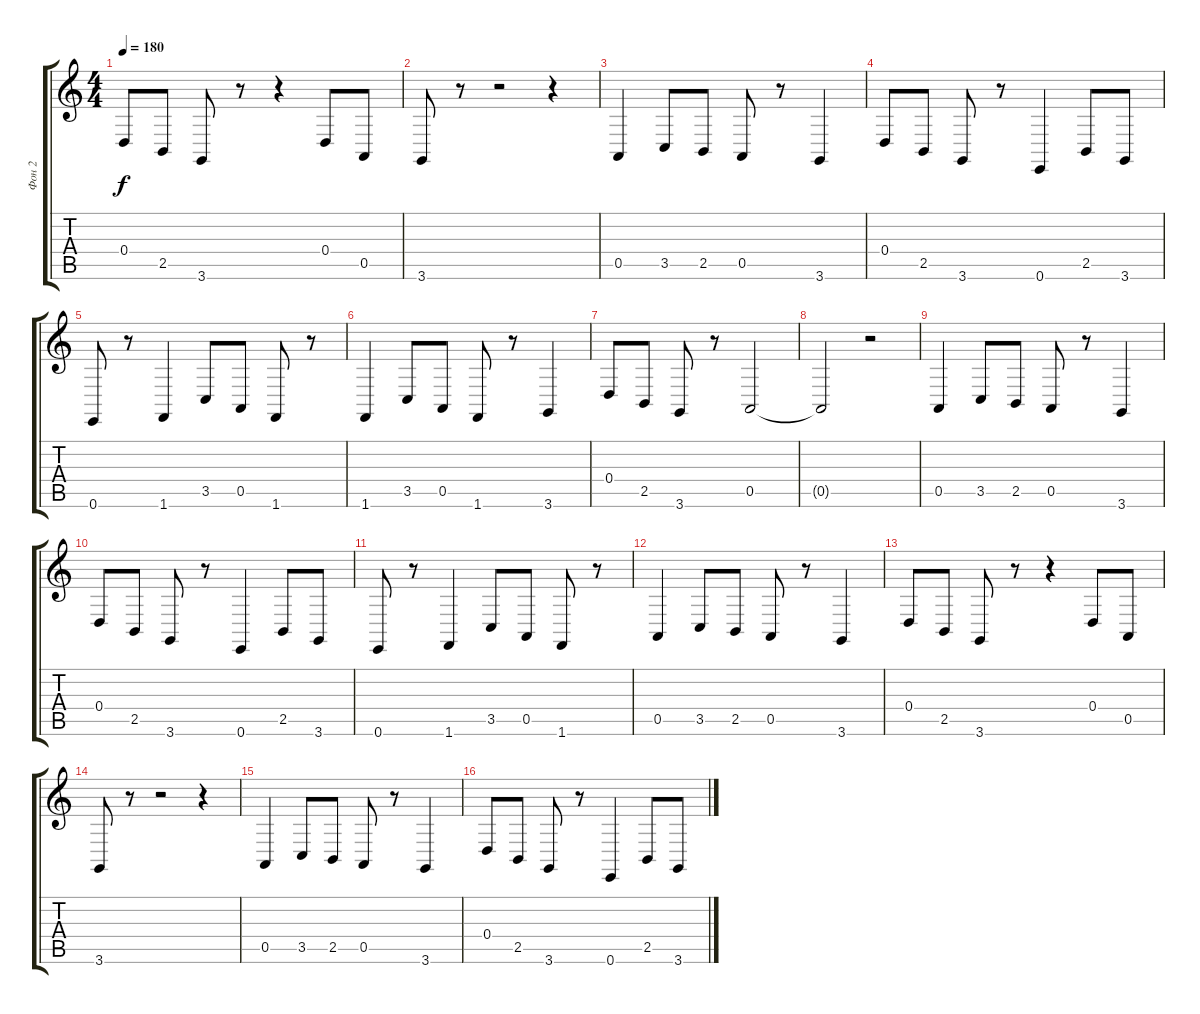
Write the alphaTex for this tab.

\track ("Фон 2" "Фон 2") {instrument synthstrings1}
\staff {score tabs}
\tuning (E4 B3 G3 D3 A2 E2) {hide}
\ts (4 4)
\tempo 180
\clef g2
\ks c
0.4.8{dy f} 2.5.8 3.6.8 r.8 r.4 0.4.8 0.5.8 |
3.6.8 r.8 r.2 r.4 |
0.5.4 3.5.8 2.5.8 0.5.8 r.8 3.6.4 |
0.4.8 2.5.8 3.6.8 r.8 0.6.4 2.5.8 3.6.8 |
0.6.8 r.8 1.6.4 3.5.8 0.5.8 1.6.8 r.8 |
1.6.4 3.5.8 0.5.8 1.6.8 r.8 3.6.4 |
0.4.8 2.5.8 3.6.8 r.8 0.5.2 |
0.5{t}.2 r.2 |
0.5.4 3.5.8 2.5.8 0.5.8 r.8 3.6.4 |
0.4.8 2.5.8 3.6.8 r.8 0.6.4 2.5.8 3.6.8 |
0.6.8 r.8 1.6.4 3.5.8 0.5.8 1.6.8 r.8 |
0.5.4 3.5.8 2.5.8 0.5.8 r.8 3.6.4 |
0.4.8 2.5.8 3.6.8 r.8 r.4 0.4.8 0.5.8 |
3.6.8 r.8 r.2 r.4 |
0.5.4 3.5.8 2.5.8 0.5.8 r.8 3.6.4 |
0.4.8 2.5.8 3.6.8 r.8 0.6.4 2.5.8 3.6.8
